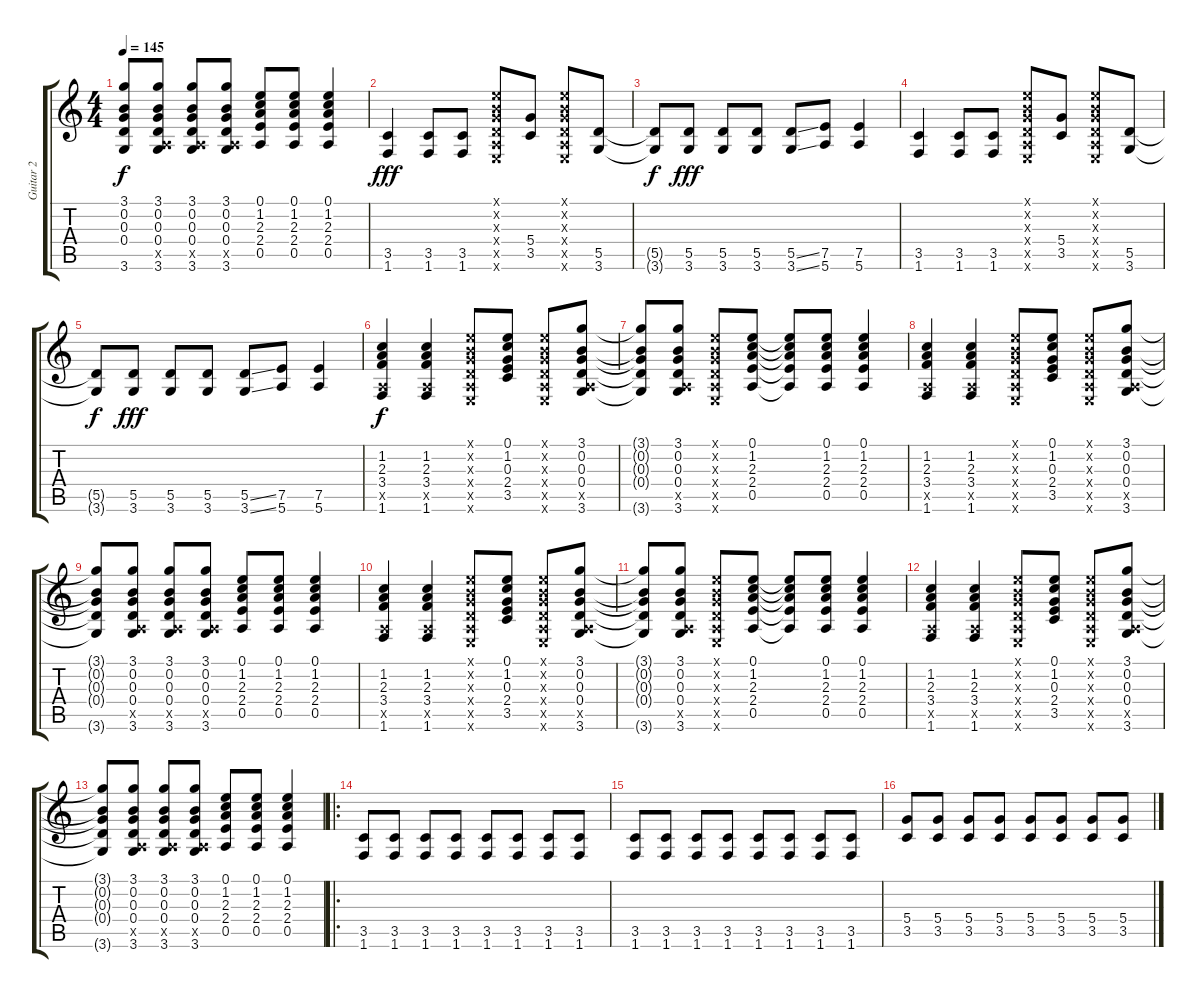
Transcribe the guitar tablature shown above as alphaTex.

\track ("Guitar 2" "Guitar 2") {instrument distortionguitar}
\staff {score tabs}
\tuning (E4 B3 G3 D3 A2 E2) {hide}
\ts (4 4)
\tempo 145
\clef g2
\ks c
(3.1{t} 0.2{t} 0.3{t} 0.4{t} 3.6{t}).8{dy f} (3.1 0.2 0.3 0.4 0.5{x} 3.6).8 (3.1 0.2 0.3 0.4 0.5{x} 3.6).8 (3.1 0.2 0.3 0.4 0.5{x} 3.6).8 (0.1 1.2 2.3 2.4 0.5).8 (0.1 1.2 2.3 2.4 0.5).8 (0.1 1.2 2.3 2.4 0.5).4 |
(3.5 1.6).4{dy fff} (3.5 1.6).8 (3.5 1.6).8 (0.1{x} 0.2{x} 0.3{x} 0.4{x} 0.5{x} 0.6{x}).8 (5.4 3.5).8 (0.1{x} 0.2{x} 0.3{x} 0.4{x} 0.5{x} 0.6{x}).8 (5.5 3.6).8 |
(5.5{t} 3.6{t}).8{dy f} (5.5 3.6).8{dy fff} (5.5 3.6).8 (5.5 3.6).8 (5.5{ss} 3.6{ss}).8 (7.5 5.6).8 (7.5 5.6).4 |
(3.5 1.6).4 (3.5 1.6).8 (3.5 1.6).8 (0.1{x} 0.2{x} 0.3{x} 0.4{x} 0.5{x} 0.6{x}).8 (5.4 3.5).8 (0.1{x} 0.2{x} 0.3{x} 0.4{x} 0.5{x} 0.6{x}).8 (5.5 3.6).8 |
(5.5{t} 3.6{t}).8{dy f} (5.5 3.6).8{dy fff} (5.5 3.6).8 (5.5 3.6).8 (5.5{ss} 3.6{ss}).8 (7.5 5.6).8 (7.5 5.6).4 |
(1.2 2.3 3.4 0.5{x} 1.6).4{dy f} (1.2 2.3 3.4 0.5{x} 1.6).4 (0.1{x} 0.2{x} 0.3{x} 0.4{x} 0.5{x} 0.6{x}).8 (0.1 1.2 0.3 2.4 3.5).8 (0.1{x} 0.2{x} 0.3{x} 0.4{x} 0.5{x} 0.6{x}).8 (3.1 0.2 0.3 0.4 0.5{x} 3.6).8 |
(3.1{t} 0.2{t} 0.3{t} 0.4{t} 3.6{t}).8 (3.1 0.2 0.3 0.4 0.5{x} 3.6).8 (0.1{x} 0.2{x} 0.3{x} 0.4{x} 0.5{x} 0.6{x}).8 (0.1 1.2 2.3 2.4 0.5).8 (0.1{t} 1.2{t} 2.3{t} 2.4{t} 0.5{t}).8 (0.1 1.2 2.3 2.4 0.5).8 (0.1 1.2 2.3 2.4 0.5).4 |
(1.2 2.3 3.4 0.5{x} 1.6).4 (1.2 2.3 3.4 0.5{x} 1.6).4 (0.1{x} 0.2{x} 0.3{x} 0.4{x} 0.5{x} 0.6{x}).8 (0.1 1.2 0.3 2.4 3.5).8 (0.1{x} 0.2{x} 0.3{x} 0.4{x} 0.5{x} 0.6{x}).8 (3.1 0.2 0.3 0.4 0.5{x} 3.6).8 |
(3.1{t} 0.2{t} 0.3{t} 0.4{t} 3.6{t}).8 (3.1 0.2 0.3 0.4 0.5{x} 3.6).8 (3.1 0.2 0.3 0.4 0.5{x} 3.6).8 (3.1 0.2 0.3 0.4 0.5{x} 3.6).8 (0.1 1.2 2.3 2.4 0.5).8 (0.1 1.2 2.3 2.4 0.5).8 (0.1 1.2 2.3 2.4 0.5).4 |
(1.2 2.3 3.4 0.5{x} 1.6).4 (1.2 2.3 3.4 0.5{x} 1.6).4 (0.1{x} 0.2{x} 0.3{x} 0.4{x} 0.5{x} 0.6{x}).8 (0.1 1.2 0.3 2.4 3.5).8 (0.1{x} 0.2{x} 0.3{x} 0.4{x} 0.5{x} 0.6{x}).8 (3.1 0.2 0.3 0.4 0.5{x} 3.6).8 |
(3.1{t} 0.2{t} 0.3{t} 0.4{t} 3.6{t}).8 (3.1 0.2 0.3 0.4 0.5{x} 3.6).8 (0.1{x} 0.2{x} 0.3{x} 0.4{x} 0.5{x} 0.6{x}).8 (0.1 1.2 2.3 2.4 0.5).8 (0.1{t} 1.2{t} 2.3{t} 2.4{t} 0.5{t}).8 (0.1 1.2 2.3 2.4 0.5).8 (0.1 1.2 2.3 2.4 0.5).4 |
(1.2 2.3 3.4 0.5{x} 1.6).4 (1.2 2.3 3.4 0.5{x} 1.6).4 (0.1{x} 0.2{x} 0.3{x} 0.4{x} 0.5{x} 0.6{x}).8 (0.1 1.2 0.3 2.4 3.5).8 (0.1{x} 0.2{x} 0.3{x} 0.4{x} 0.5{x} 0.6{x}).8 (3.1 0.2 0.3 0.4 0.5{x} 3.6).8 |
(3.1{t} 0.2{t} 0.3{t} 0.4{t} 3.6{t}).8 (3.1 0.2 0.3 0.4 0.5{x} 3.6).8 (3.1 0.2 0.3 0.4 0.5{x} 3.6).8 (3.1 0.2 0.3 0.4 0.5{x} 3.6).8 (0.1 1.2 2.3 2.4 0.5).8 (0.1 1.2 2.3 2.4 0.5).8 (0.1 1.2 2.3 2.4 0.5).4 |
\ro
(3.5 1.6).8 (3.5 1.6).8 (3.5 1.6).8 (3.5 1.6).8 (3.5 1.6).8 (3.5 1.6).8 (3.5 1.6).8 (3.5 1.6).8 |
(3.5 1.6).8 (3.5 1.6).8 (3.5 1.6).8 (3.5 1.6).8 (3.5 1.6).8 (3.5 1.6).8 (3.5 1.6).8 (3.5 1.6).8 |
(5.4 3.5).8 (5.4 3.5).8 (5.4 3.5).8 (5.4 3.5).8 (5.4 3.5).8 (5.4 3.5).8 (5.4 3.5).8 (5.4 3.5).8
